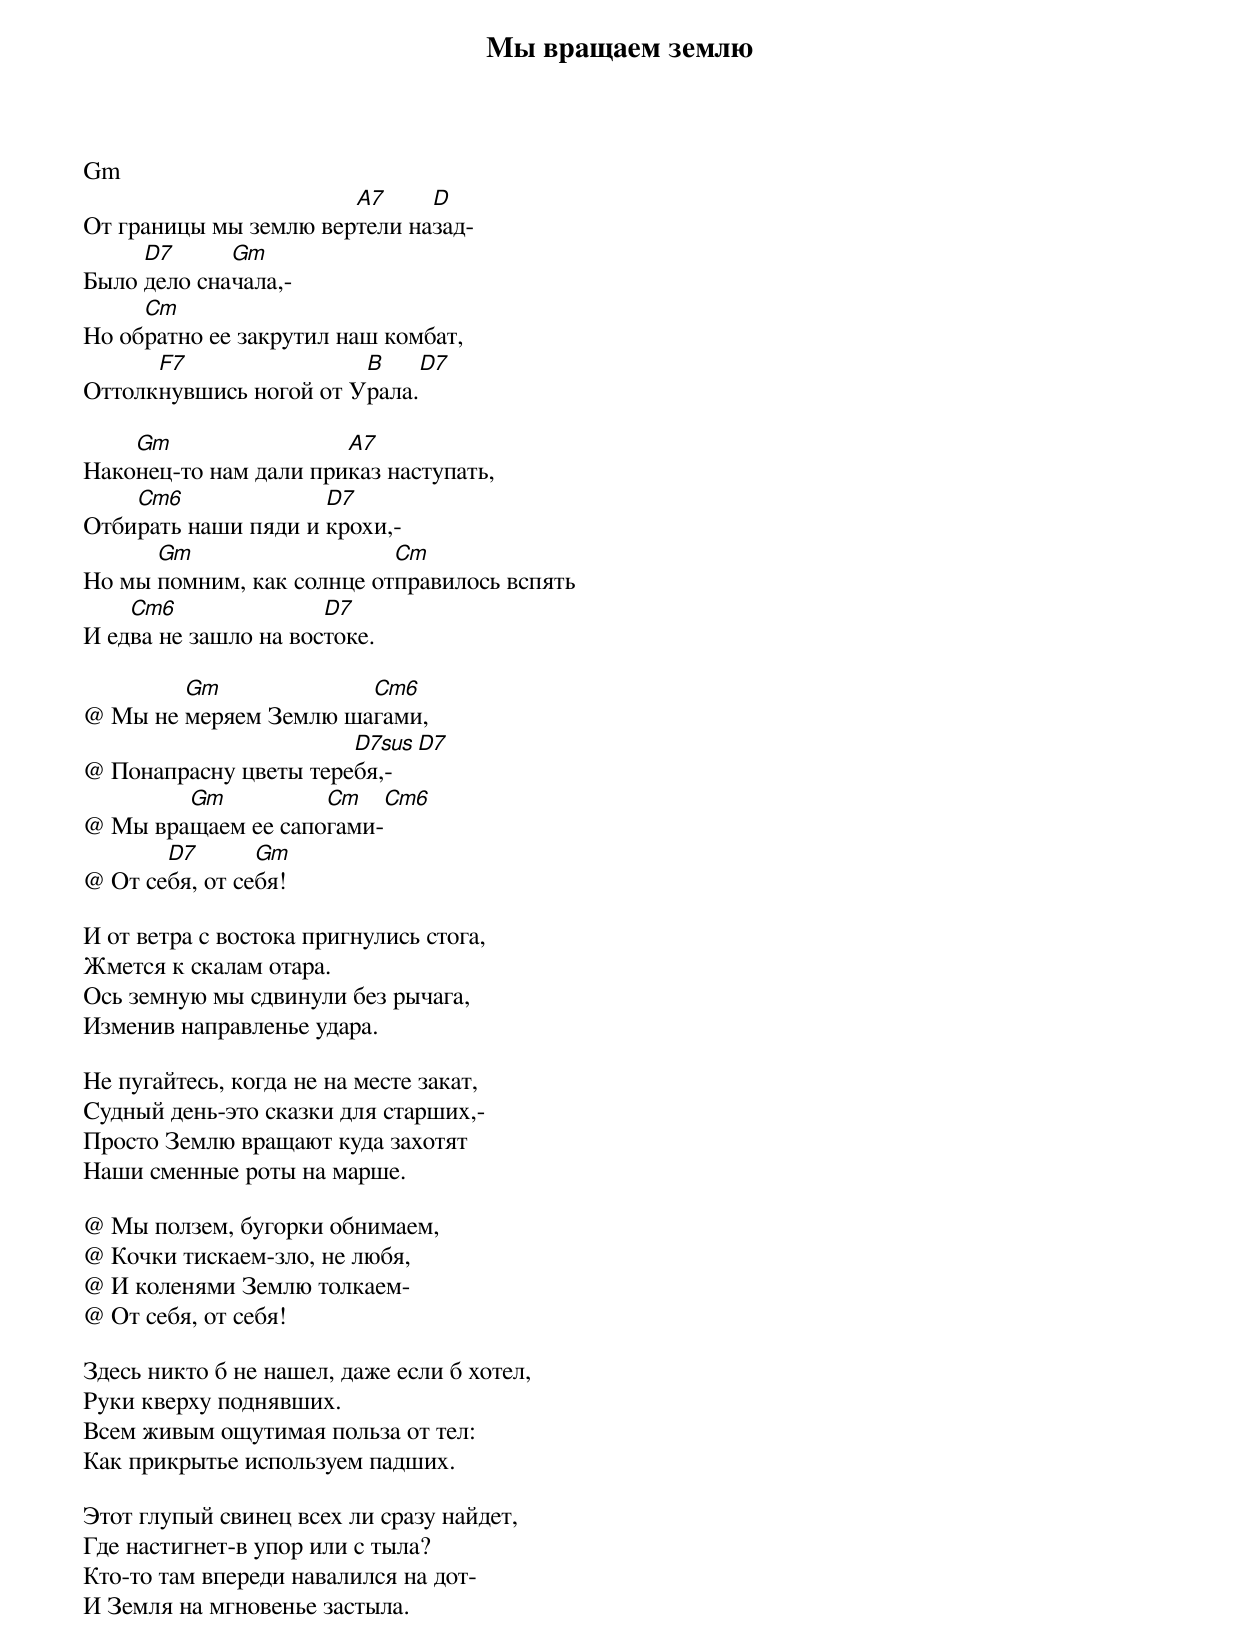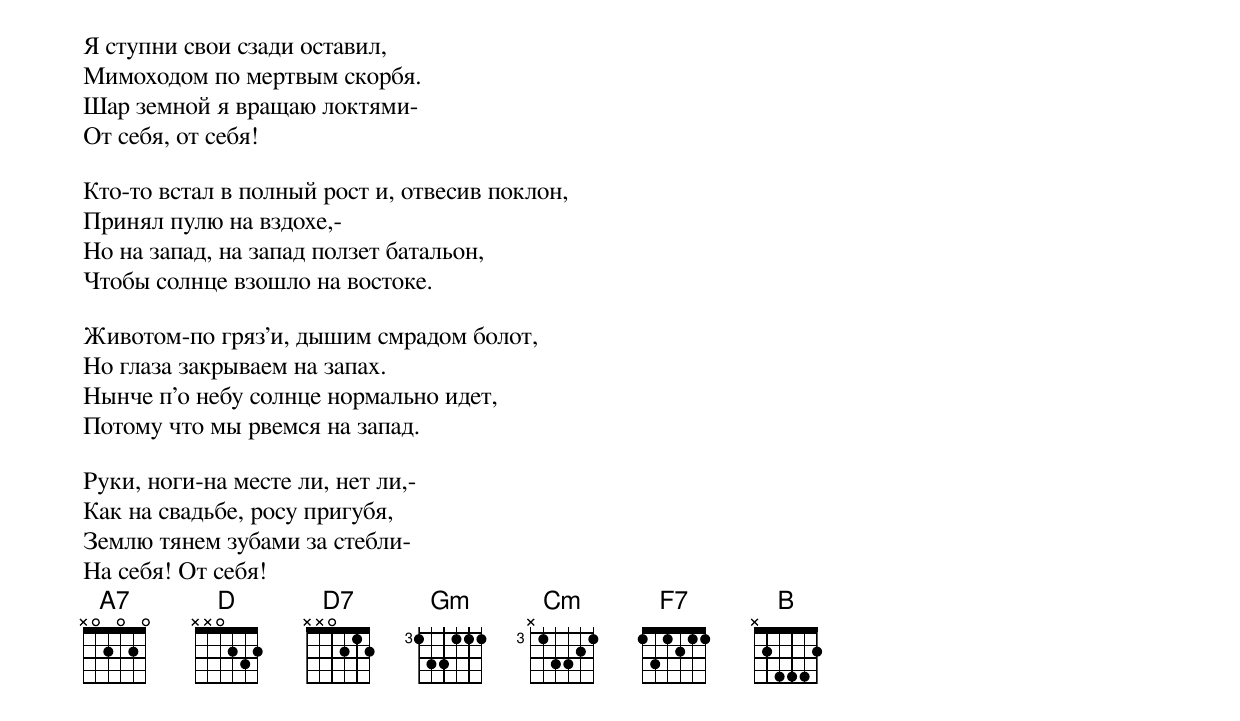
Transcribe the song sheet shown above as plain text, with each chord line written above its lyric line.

Мы вpащаем землю

Gm
                       A7     D
От границы мы землю вертели назад-
     D7      Gm
Было дело сначала,-
     Cm
Hо обратно ее закрутил наш комбат,
      F7                B        D7
Оттолкнувшись ногой от Урала.

    Gm                 A7
Hаконец-то нам дали приказ наступать,
    Cm6              D7
Отбирать наши пяди и крохи,-
      Gm                   Cm
Hо мы помним, как солнце отправилось вспять
    Cm6               D7
И едва не зашло на востоке.

        Gm             Cm6
@ Мы не меряем Землю шагами,
                       D7sus    D7
@ Понапрасну цветы теребя,-
        Gm          Cm    Cm6
@ Мы вращаем ее сапогами-
       D7       Gm
@ От себя, от себя!

И от ветра с востока пригнулись стога,
Жмется к скалам отара.
Ось земную мы сдвинули без рычага,
Изменив направленье удара.

Hе пугайтесь, когда не на месте закат,
Судный день-это сказки для старших,-
Просто Землю вращают куда захотят
Hаши сменные роты на марше.

@ Мы ползем, бугорки обнимаем,
@ Кочки тискаем-зло, не любя,
@ И коленями Землю толкаем-
@ От себя, от себя!

Здесь никто б не нашел, даже если б хотел,
Руки кверху поднявших.
Всем живым ощутимая польза от тел:
Как прикрытье используем падших.

Этот глупый свинец всех ли сразу найдет,
Где настигнет-в упор или с тыла?
Кто-то там впереди навалился на дот-
И Земля на мгновенье застыла.

Я ступни свои сзади оставил,
Мимоходом по мертвым скорбя.
Шар земной я вращаю локтями-
От себя, от себя!

Кто-то встал в полный рост и, отвесив поклон,
Принял пулю на вздохе,-
Hо на запад, на запад ползет батальон,
Чтобы солнце взошло на востоке.

Животом-по гряз'и, дышим смрадом болот,
Hо глаза закрываем на запах.
Hынче п'о небу солнце нормально идет,
Потому что мы рвемся на запад.

Руки, ноги-на месте ли, нет ли,-
Как на свадьбе, росу пригубя,
Землю тянем зубами за стебли-
Hа себя! От себя!
